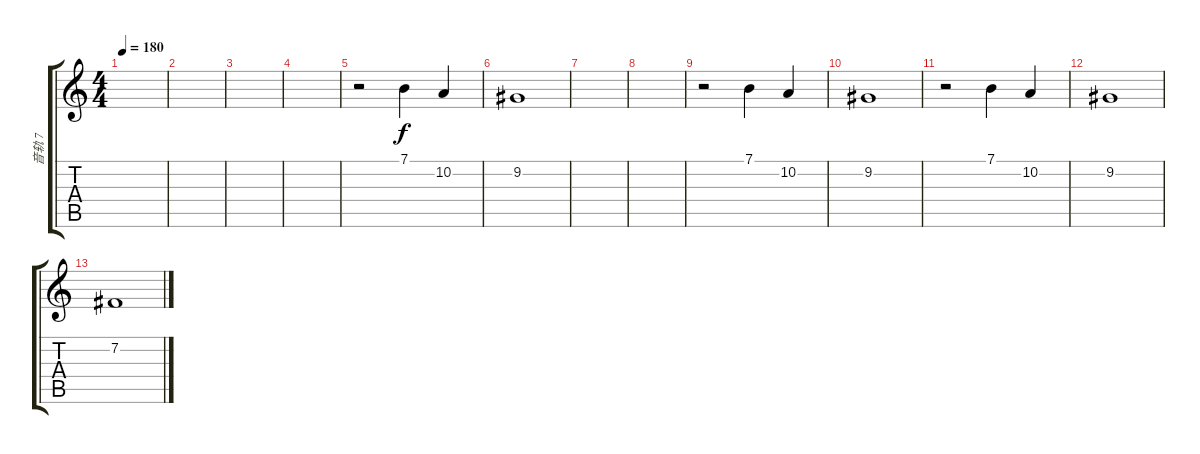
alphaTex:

\track ("音轨 7" "音轨 7") {instrument sopranosax}
\staff {score tabs}
\tuning (E4 B3 G3 D3 A2 E2) {hide}
\ts (4 4)
\tempo 180
\clef g2
\ks c
|
|
|
|
r.2 7.1.4 10.2.4 |
9.2.1 |
|
|
r.2{volume 16} 7.1.4 10.2.4 |
9.2.1 |
r.2 7.1.4 10.2.4 |
9.2.1 |
7.2.1
